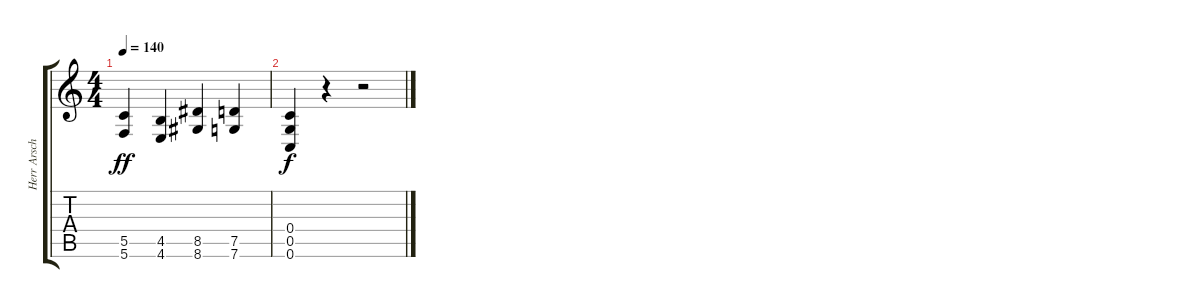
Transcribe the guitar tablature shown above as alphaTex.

\track ("Herr Arschstein" "Herr Arsch") {instrument distortionguitar}
\staff {score tabs}
\tuning (D4 A3 F3 C3 G2 C2) {hide}
\ts (4 4)
\tempo 140
\clef g2
\ks c
(5.5 5.6).4{dy ff} (4.5 4.6).4 (8.5 8.6).4 (7.5 7.6).4 |
(0.4 0.5 0.6).4{dy f} r.4 r.2
